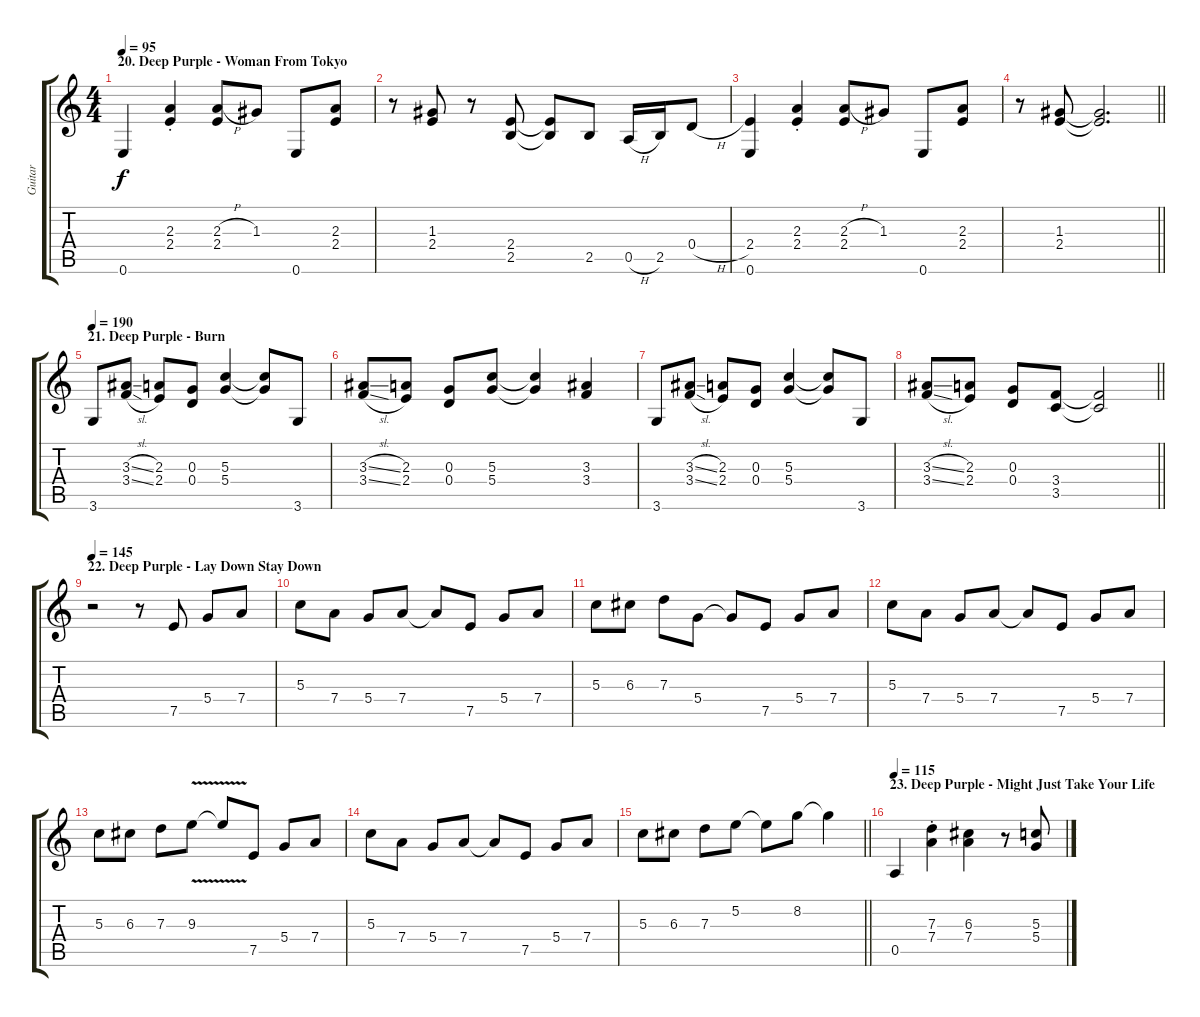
\track ("Guitar" "Guitar") {instrument overdrivenguitar}
\staff {score tabs}
\tuning (E4 B3 G3 D3 A2 E2) {hide}
\ts (4 4)
\section ("" "20. Deep Purple - Woman From Tokyo")
\tempo 95
\clef g2
\ks c
0.6.4{dy f} (2.3{st} 2.4{st}).4 (2.3{h} 2.4).8 1.3.8 0.6.8 (2.3 2.4).8 |
r.8 (1.3 2.4).8 r.8 (2.4 2.5).8 (2.4{t} 2.5{t}).8 2.5.8 0.5{h}.16 2.5.16 0.4{h}.8 |
(2.4 0.6).4 (2.3{st} 2.4{st}).4 (2.3{h} 2.4).8 1.3.8 0.6.8 (2.3 2.4).8 |
\barLineRight lightlight
r.8 (1.3 2.4).8 (1.3{t} 2.4{t}).2{d} |
\section ("" "21. Deep Purple - Burn")
\tempo 190
3.6.8 (3.3{sl} 3.4{sl}).8 (2.3 2.4).8 (0.3 0.4).8 (5.3 5.4).4 (5.3{t} 5.4{t}).8 3.6.8 |
(3.3{sl} 3.4{sl}).8 (2.3 2.4).8 (0.3 0.4).8 (5.3 5.4).8 (5.3{t} 5.4{t}).4 (3.3 3.4).4 |
3.6.8 (3.3{sl} 3.4{sl}).8 (2.3 2.4).8 (0.3 0.4).8 (5.3 5.4).4 (5.3{t} 5.4{t}).8 3.6.8 |
\barLineRight lightlight
(3.3{sl} 3.4{sl}).8 (2.3 2.4).8 (0.3 0.4).8 (3.4 3.5).8 (3.4{t} 3.5{t}).2 |
\section ("" "22. Deep Purple - Lay Down Stay Down")
\tempo 145
r.2 r.8 7.5.8 5.4.8 7.4.8 |
5.3.8 7.4.8 5.4.8 7.4.8 7.4{t}.8 7.5.8 5.4.8 7.4.8 |
5.3.8 6.3.8 7.3.8 5.4.8 5.4{t}.8 7.5.8 5.4.8 7.4.8 |
5.3.8 7.4.8 5.4.8 7.4.8 7.4{t}.8 7.5.8 5.4.8 7.4.8 |
5.3.8 6.3.8 7.3.8 9.3{v}.8 9.3{t}.8 7.5.8 5.4.8 7.4.8 |
5.3.8 7.4.8 5.4.8 7.4.8 7.4{t}.8 7.5.8 5.4.8 7.4.8 |
\barLineRight lightlight
5.3.8 6.3.8 7.3.8 5.2.8 5.2{t}.8 8.2.8 8.2{t}.4 |
\section ("" "23. Deep Purple - Might Just Take Your Life")
\tempo 115
0.5.4 (7.3{st} 7.4{st}).4 (6.3 7.4).4 r.8 (5.3 5.4).8
